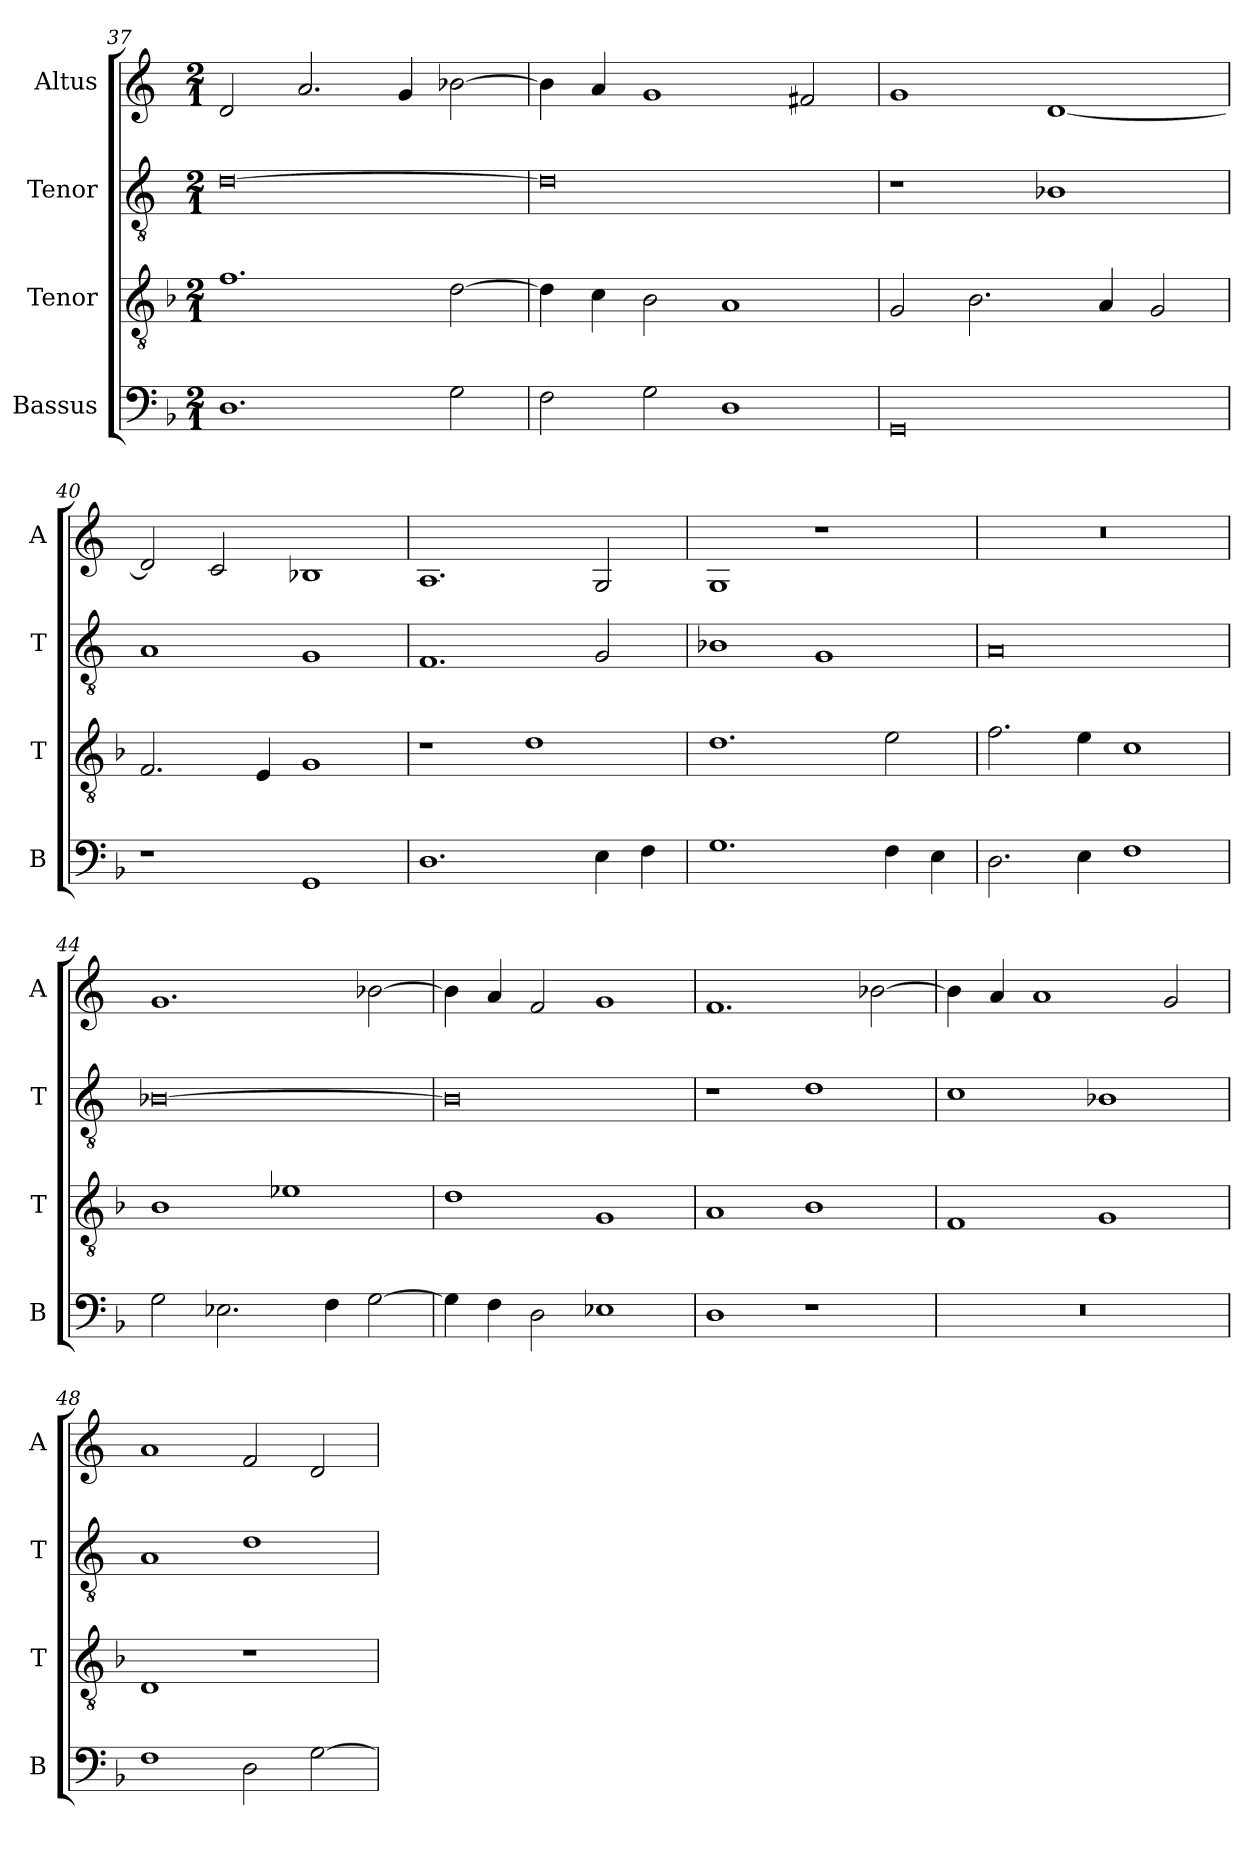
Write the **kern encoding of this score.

**kern	**kern	**kern	**kern
*part4	*part3	*part2	*part1
*staff4	*staff3	*staff2	*staff1
*I"Bassus	*I"Tenor	*I"Tenor	*I"Altus
*I'B	*I'T	*I'T	*I'A
*clefF4	*clefGv2	*clefGv2	*clefG2
*k[b-]	*k[b-]	*k[]	*k[]
*M2/1	*M2/1	*M2/1	*M2/1
=37	=37	=37	=37
1.D	1.f	[0d	2d/
.	.	.	2.a/
.	.	.	4g/
2G\	[2d\	.	[2b-X\
=38	=38	=38	=38
2F\	4d\]	0d]	4b-\]
.	4c\	.	4a/
2G\	2B-\	.	1g
1D	1A	.	.
.	.	.	2f#X/
=39	=39	=39	=39
0GG	2G/	1r	1g
.	2.B-\	.	.
.	.	1B-X	[1d
.	4A/	.	.
.	2G/	.	.
=40	=40	=40	=40
1r	2.F/	1A	2d/]
.	.	.	2c/
.	4E/	.	.
1GG	1G	1G	1B-X
=41	=41	=41	=41
1.D	1r	1.F	1.A
.	1d	.	.
4E\	.	2G/	2G/
4F\	.	.	.
=42	=42	=42	=42
1.G	1.d	1B-X	1G
.	.	1G	1r
4F\	2e\	.	.
4E\	.	.	.
=43	=43	=43	=43
2.D\	2.f\	0A	0r
4E\	4e\	.	.
1F	1c	.	.
=44	=44	=44	=44
2G\	1B-	[0B-X	1.g
2.E-X\	.	.	.
.	1e-X	.	.
4F\	.	.	.
[2G\	.	.	[2b-X\
=45	=45	=45	=45
4G\]	1d	0B-]	4b-\]
4F\	.	.	4a/
2D\	.	.	2f/
1E-X	1G	.	1g
=46	=46	=46	=46
1D	1A	1r	1.f
1r	1B-	1d	.
.	.	.	[2b-X\
=47	=47	=47	=47
0r	1F	1c	4b-\]
.	.	.	4a/
.	.	.	1a
.	1G	1B-X	.
.	.	.	2g/
=48	=48	=48	=48
1F	1D	1A	1a
2D\	1r	1d	2f/
[2G\	.	.	2d/
=	=	=	=
*-	*-	*-	*-
